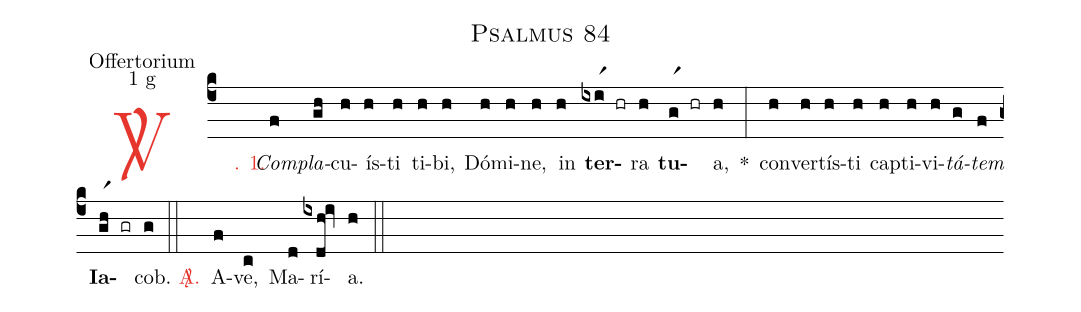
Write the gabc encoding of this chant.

name: Psalmus 84;
office-part: Offertorium;
mode: 1;
mode-differentia: g;
%%
(c4)

<c><sp>V/</sp>. 1.</c>() <i>Com</i>(f)<i>pla</i>(gh)cu(h)ís(h)ti(h) ti(h)bi,(h) Dó(h)mi(h)ne,(h) in(h) <b>ter</b>(ixir1 hr)ra(h) <b>tu</b>(gr1 hr)a,(h) *(:) con(h)ver(h)tís(h)ti(h) cap(h)ti(h)vi(h)<i>tá</i>(g)<i>tem</i>(f) <b>Ia</b>(gr1h gr)cob.(g)

(::)

<c><sp>A/</sp>.</c>() A(f)ve,(c) Ma(d)rí(ixdh!iv)a.(h)

(::)
